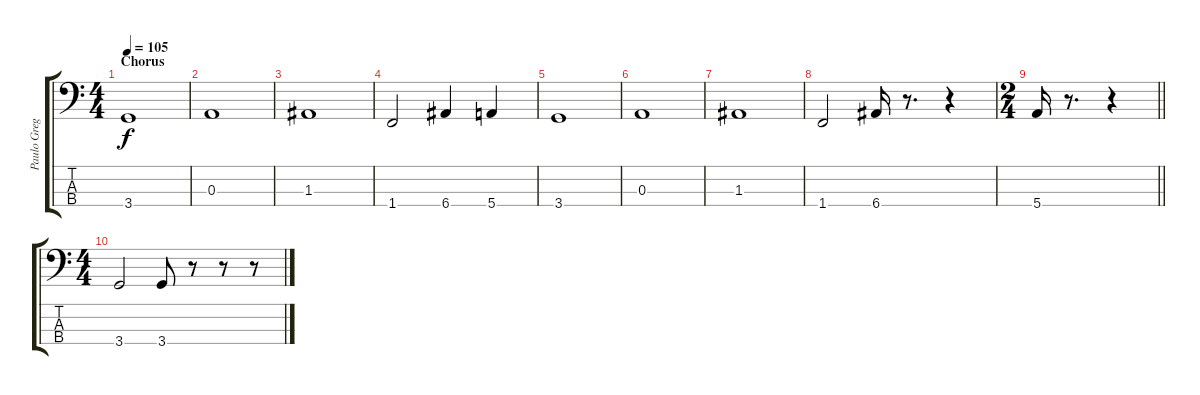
\track ("Paulo Gregelotto" "Paulo Greg") {instrument electricbassfinger}
\staff {score tabs}
\tuning (G2 D2 A1 E1) {hide}
\ts (4 4)
\section ("" "Chorus")
\tempo 105
\clef f4
\ks c
3.4.1{dy f} |
0.3.1 |
1.3.1 |
1.4.2 6.4.4 5.4.4 |
3.4.1 |
0.3.1 |
1.3.1 |
1.4.2 6.4.16 r.8{d} r.4 |
\ts (2 4)
\barLineRight lightlight
5.4.16 r.8{d} r.4 |
\ts (4 4)
3.4.2 3.4.8 r.8 r.8 r.8
